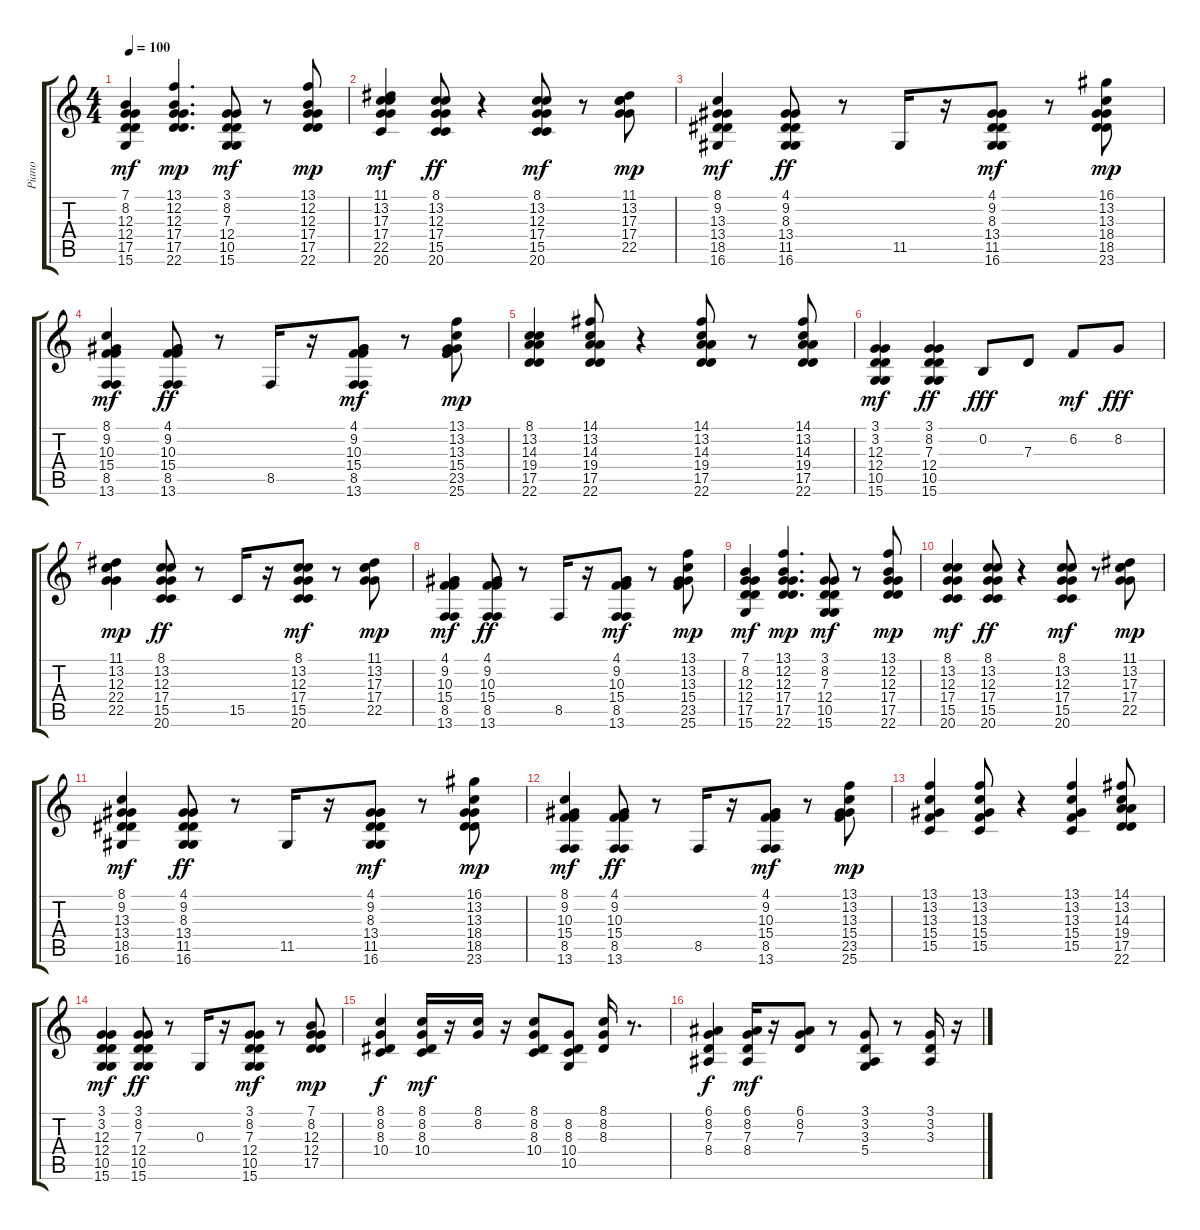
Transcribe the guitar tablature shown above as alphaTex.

\track ("Piano" "Piano") {instrument acousticgrandpiano}
\staff {score tabs}
\tuning (E4 B3 G3 D3 A2 E2) {hide}
\ts (4 4)
\tempo 100
\clef g2
\ks c
(7.1 8.2 12.3 12.4 17.5 15.6).4{dy mf} (13.1 12.2 12.3 17.4 17.5 22.6).4{d dy mp} (3.1 8.2 7.3 12.4 10.5 15.6).8{dy mf} r.8 (13.1 12.2 12.3 17.4 17.5 22.6).8{dy mp} |
(11.1 13.2 17.3 17.4 22.5 20.6).4{dy mf} (8.1 13.2 12.3 17.4 15.5 20.6).8{dy ff} r.4 (8.1 13.2 12.3 17.4 15.5 20.6).8{dy mf} r.8 (11.1 13.2 17.3 17.4 22.5).8{dy mp} |
(8.1 9.2 13.3 13.4 18.5 16.6).4{dy mf} (4.1 9.2 8.3 13.4 11.5 16.6).8{dy ff} r.8 11.5.16 r.16 (4.1 9.2 8.3 13.4 11.5 16.6).8{dy mf} r.8 (16.1 13.2 13.3 18.4 18.5 23.6).8{dy mp} |
(8.1 9.2 10.3 15.4 8.5 13.6).4{dy mf} (4.1 9.2 10.3 15.4 8.5 13.6).8{dy ff} r.8 8.5.16 r.16 (4.1 9.2 10.3 15.4 8.5 13.6).8{dy mf} r.8 (13.1 13.2 13.3 15.4 23.5 25.6).8{dy mp} |
(8.1 13.2 14.3 19.4 17.5 22.6).4 (14.1 13.2 14.3 19.4 17.5 22.6).8 r.4 (14.1 13.2 14.3 19.4 17.5 22.6).8 r.8 (14.1 13.2 14.3 19.4 17.5 22.6).8 |
(3.1 3.2 12.3 12.4 10.5 15.6).4{dy mf} (3.1 8.2 7.3 12.4 10.5 15.6).4{dy ff} 0.2.8{dy fff} 7.3.8 6.2.8{dy mf} 8.2.8{dy fff} |
(11.1 13.2 12.3 22.4 22.5).4{dy mp} (8.1 13.2 12.3 17.4 15.5 20.6).8{dy ff} r.8 15.5.16 r.16 (8.1 13.2 12.3 17.4 15.5 20.6).8{dy mf} r.8 (11.1 13.2 17.3 17.4 22.5).8{dy mp} |
(4.1 9.2 10.3 15.4 8.5 13.6).4{dy mf} (4.1 9.2 10.3 15.4 8.5 13.6).8{dy ff} r.8 8.5.16 r.16 (4.1 9.2 10.3 15.4 8.5 13.6).8{dy mf} r.8 (13.1 13.2 13.3 15.4 23.5 25.6).8{dy mp} |
(7.1 8.2 12.3 12.4 17.5 15.6).4{dy mf} (13.1 12.2 12.3 17.4 17.5 22.6).4{d dy mp} (3.1 8.2 7.3 12.4 10.5 15.6).8{dy mf} r.8 (13.1 12.2 12.3 17.4 17.5 22.6).8{dy mp} |
(8.1 13.2 12.3 17.4 15.5 20.6).4{dy mf} (8.1 13.2 12.3 17.4 15.5 20.6).8{dy ff} r.4 (8.1 13.2 12.3 17.4 15.5 20.6).8{dy mf} r.8 (11.1 13.2 17.3 17.4 22.5).8{dy mp} |
(8.1 9.2 13.3 13.4 18.5 16.6).4{dy mf} (4.1 9.2 8.3 13.4 11.5 16.6).8{dy ff} r.8 11.5.16 r.16 (4.1 9.2 8.3 13.4 11.5 16.6).8{dy mf} r.8 (16.1 13.2 13.3 18.4 18.5 23.6).8{dy mp} |
(8.1 9.2 10.3 15.4 8.5 13.6).4{dy mf} (4.1 9.2 10.3 15.4 8.5 13.6).8{dy ff} r.8 8.5.16 r.16 (4.1 9.2 10.3 15.4 8.5 13.6).8{dy mf} r.8 (13.1 13.2 13.3 15.4 23.5 25.6).8{dy mp} |
(13.1 13.2 13.3 15.4 15.5).4 (13.1 13.2 13.3 15.4 15.5).8 r.4 (13.1 13.2 13.3 15.4 15.5).4 (14.1 13.2 14.3 19.4 17.5 22.6).8 |
(3.1 3.2 12.3 12.4 10.5 15.6).4{dy mf} (3.1 8.2 7.3 12.4 10.5 15.6).8{dy ff} r.8 0.3.16 r.16 (3.1 8.2 7.3 12.4 10.5 15.6).8{dy mf} r.8 (7.1 8.2 12.3 12.4 17.5).8{dy mp} |
(8.1 8.2 8.3 10.4).4{dy f} (8.1 8.2 8.3 10.4).16{dy mf} r.16 (8.1 8.2).16 r.16 (8.1 8.2 8.3 10.4).8 (8.2 8.3 10.4 10.5).8 (8.1 8.2 8.3).16 r.8{d} |
(6.1 8.2 7.3 8.4).4{dy f} (6.1 8.2 7.3 8.4).16{dy mf} r.16 (6.1 8.2 7.3).8 r.8 (3.1 3.2 3.3 5.4).8 r.8 (3.1 3.2 3.3).16 r.16
